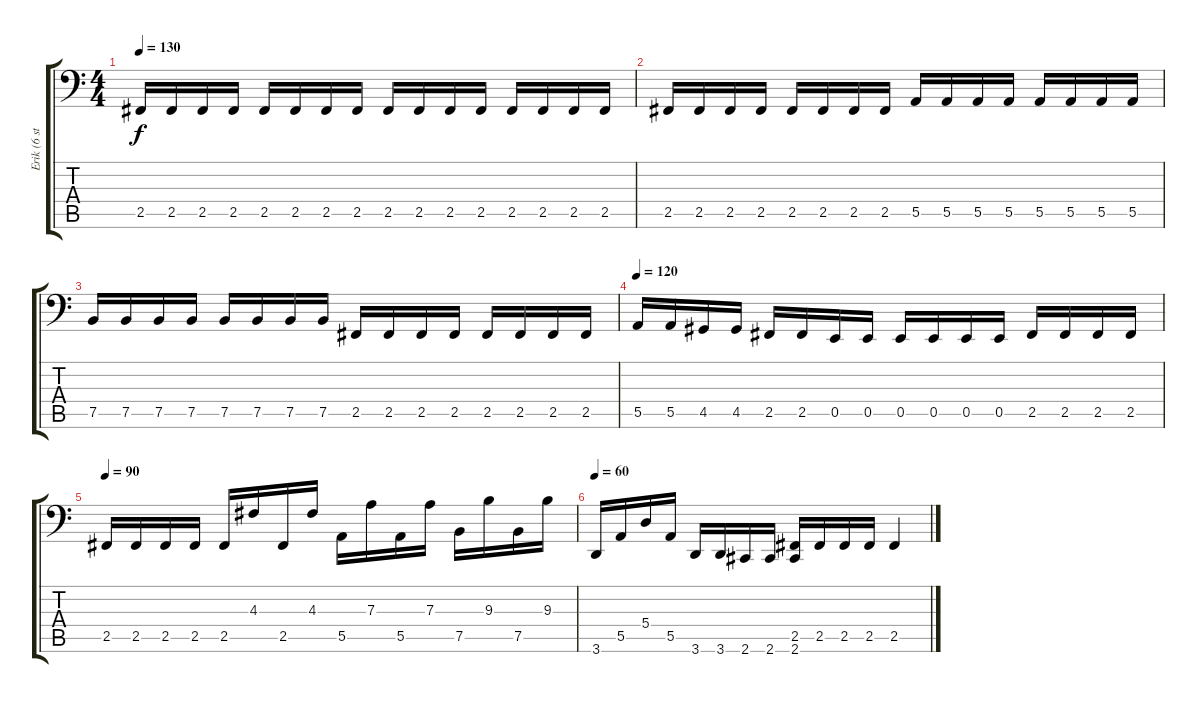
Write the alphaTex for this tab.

\track ("Erik (6 string Bass)" "Erik (6 st") {instrument electricbasspick}
\staff {score tabs}
\tuning (C3 G2 D2 A1 E1 B0) {hide}
\ts (4 4)
\tempo 130
\clef f4
\ks c
2.5.16{dy f} 2.5.16 2.5.16 2.5.16 2.5.16 2.5.16 2.5.16 2.5.16 2.5.16 2.5.16 2.5.16 2.5.16 2.5.16 2.5.16 2.5.16 2.5.16 |
2.5.16 2.5.16 2.5.16 2.5.16 2.5.16 2.5.16 2.5.16 2.5.16 5.5.16 5.5.16 5.5.16 5.5.16 5.5.16 5.5.16 5.5.16 5.5.16 |
7.5.16 7.5.16 7.5.16 7.5.16 7.5.16 7.5.16 7.5.16 7.5.16 2.5.16 2.5.16 2.5.16 2.5.16 2.5.16 2.5.16 2.5.16 2.5.16 |
\tempo 120
5.5.16 5.5.16 4.5.16 4.5.16 2.5.16 2.5.16 0.5.16 0.5.16 0.5.16 0.5.16 0.5.16 0.5.16 2.5.16 2.5.16 2.5.16 2.5.16 |
\tempo 90
2.5.16 2.5.16 2.5.16 2.5.16 2.5.16 4.3.16 2.5.16 4.3.16 5.5.16 7.3.16 5.5.16 7.3.16 7.5.16 9.3.16 7.5.16 9.3.16 |
\tempo 60
3.6.16 5.5.16 5.4.16 5.5.16 3.6.16 3.6.16 2.6.16 2.6.16 (2.5 2.6).16 2.5.16 2.5.16 2.5.16 2.5.4
